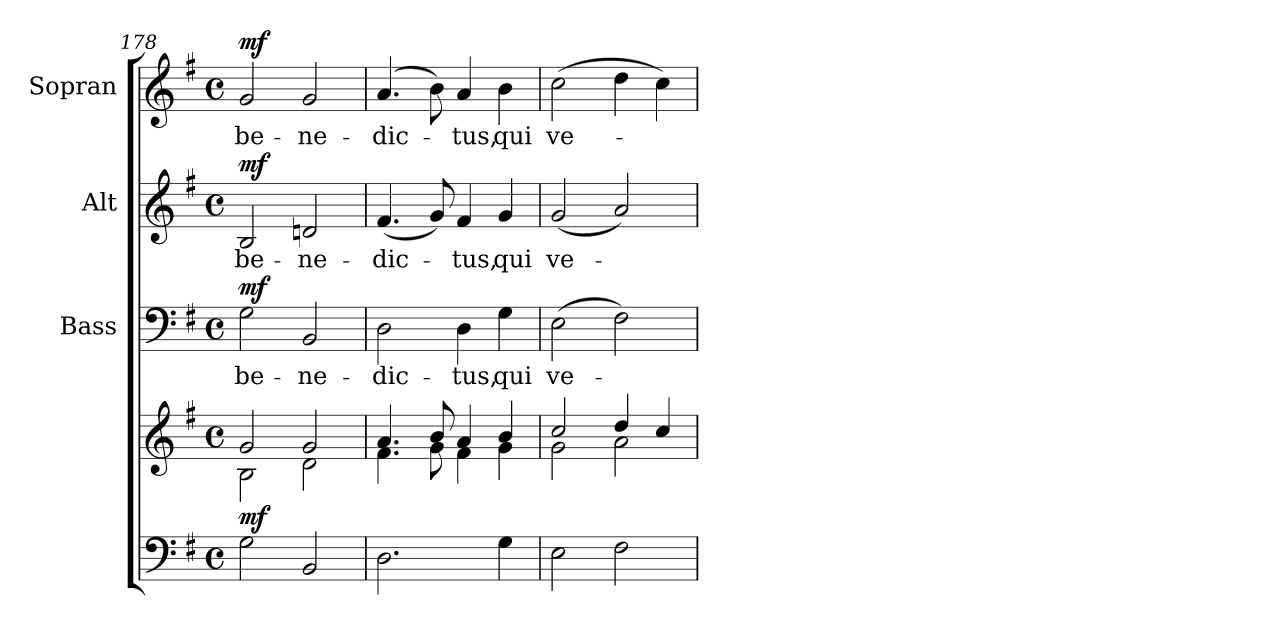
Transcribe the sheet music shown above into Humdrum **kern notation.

**kern	**kern	**dynam	**kern	**text	**dynam	**kern	**text	**dynam	**kern	**text	**dynam
*part4	*part4	*part4	*part3	*part3	*part3	*part2	*part2	*part2	*part1	*part1	*part1
*staff5	*staff4	*staff4/5	*staff3	*staff3	*staff3	*staff2	*staff2	*staff2	*staff1	*staff1	*staff1
*	*	*	*I"Bass	*	*	*I"Alt	*	*	*I"Sopran	*	*
*	*	*	*I'B.	*	*	*I'A.	*	*	*I'S.	*	*
*clefF4	*clefG2	*	*clefF4	*	*	*clefG2	*	*	*clefG2	*	*
*k[f#]	*k[f#]	*	*k[f#]	*	*	*k[f#]	*	*	*k[f#]	*	*
*G:	*G:	*	*G:	*	*	*G:	*	*	*G:	*	*
*M4/4	*M4/4	*	*M4/4	*	*	*M4/4	*	*	*M4/4	*	*
*met(c)	*met(c)	*	*met(c)	*	*	*met(c)	*	*	*met(c)	*	*
=178	=178	=178	=178	=178	=178	=178	=178	=178	=178	=178	=178
*	*^	*	*	*	*	*	*	*	*	*	*
!	!	!	!LO:DY:b	!	!LO:LY:b	!LO:DY:a	!	!LO:LY:b	!LO:DY:a	!	!LO:LY:b	!LO:DY:a
2G\	2g/	2B\	mf	2G\	be-	mf	2B/	be-	mf	2g/	be-	mf
!	!	!	!	!	!LO:LY:b	!	!	!LO:LY:b	!	!	!LO:LY:b	!
2BB/	2g/	2d\	.	2BB/	-ne-	.	2dn/	-ne-	.	2g/	-ne-	.
!!LO:LB:g=z
=179	=179	=179	=179	=179	=179	=179	=179	=179	=179	=179	=179	=179
!	!	!	!	!	!LO:LY:b	!	!	!LO:LY:b	!	!	!LO:LY:b	!
2.D\	4.a/	4.f#\	.	2D\	-dic-	.	(<4.f#/	-dic-	.	(4.a/	-dic-	.
.	8b/	8g\	.	.	.	.	8g/)	.	.	8b\)	.	.
!	!	!	!	!	!LO:LY:b	!	!	!LO:LY:b	!	!	!LO:LY:b	!
.	4a/	4f#\	.	4D\	-tus,	.	4f#/	-tus,	.	4a/	-tus,	.
!	!	!	!	!	!LO:LY:b	!	!	!LO:LY:b	!	!	!LO:LY:b	!
4G\	4b/	4g\	.	4G\	qui	.	4g/	qui	.	4b\	qui	.
=180	=180	=180	=180	=180	=180	=180	=180	=180	=180	=180	=180	=180
!	!	!	!	!	!LO:LY:b	!	!	!LO:LY:b	!	!	!LO:LY:b	!
2E\	2cc/	2g\	.	(>2E\	ve-	.	(<2g/	ve-	.	(>2cc\	ve-	.
2F#\	4dd/	2a\	.	2F#\)	.	.	2a/)	.	.	4dd\	.	.
.	4cc/	.	.	.	.	.	.	.	.	4cc\)	.	.
*	*v	*v	*	*	*	*	*	*	*	*	*	*
=	=	=	=	=	=	=	=	=	=	=	=
*-	*-	*-	*-	*-	*-	*-	*-	*-	*-	*-	*-
